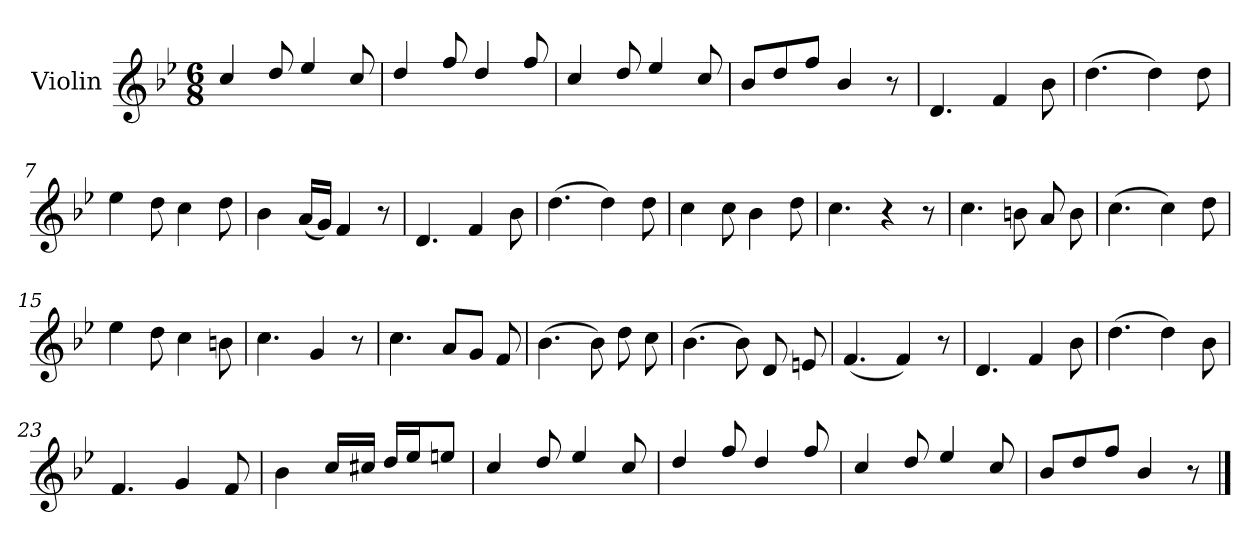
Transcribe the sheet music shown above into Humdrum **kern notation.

**kern	**dynam
*part1	*part1
*staff1	*staff1
*I"Violin	*
*I'Vln.	*
*clefG2	*
*k[b-e-]	*
*M6/8	*
=1	=1
4cc/	Allegro
8dd/	.
4ee-/	.
8cc/	.
=2	=2
4dd/	.
8ff/	.
4dd/	.
8ff/	.
=3	=3
4cc/	.
8dd/	.
4ee-/	.
8cc/	.
=4	=4
8b-/L	.
8dd/	.
8ff/J	.
4b-/	.
8r	.
=5	=5
4.d	.
4f	.
8b-	.
=6	=6
(4.dd	.
4dd)	.
8dd	.
=7	=7
4ee-	.
8dd	.
4cc	.
8dd	.
!!LO:LB:g=z
=8	=8
4b-	.
(16aLL	.
16gJJ)	.
4f	.
8r	.
=9	=9
4.d	.
4f	.
8b-	.
=10	=10
(4.dd	.
4dd)	.
8dd	.
=11	=11
4cc	.
8cc	.
4b-	.
8dd	.
=12	=12
4.cc	.
4r	.
8r	.
=13	=13
4.cc	.
(8bn	.
8a	.
8b	.
!!LO:LB:g=z
=14	=14
(4.cc	.
4cc)	.
8dd	.
=15	=15
4ee-	.
8dd	.
4cc	.
8bn	.
=16	=16
4.cc	.
4g	.
8r	.
=17	=17
4.cc	.
(8aL	.
8gJ	.
8f	.
=18	=18
(4.b-	.
8b-)	.
8dd	.
8cc	.
=19	=19
(4.b-	.
8b-)	.
8d	.
8en	.
=20	=20
(4.f	.
4f)	.
8r	.
!!LO:LB:g=z
=21	=21
4.d	.
4f	.
8b-	.
=22	=22
(4.dd	.
4dd)	.
8b-	.
=23	=23
4.f	.
4g	.
8f	.
=24	=24
4b-	.
16cc/LL	.
16cc#X/JJ	.
16dd/LL	.
16ee-/J	.
8een/J	.
=25	=25
4cc/	.
8dd/	.
4ee-/	.
8cc/	.
=26	=26
4dd/	.
8ff/	.
4dd/	.
8ff/	.
!!LO:LB:g=z
=27	=27
4cc/	.
8dd/	.
4ee-/	.
8cc/	.
=28	=28
8b-/L	.
8dd/	.
8ff/J	.
4b-/	.
8r	.
==	==
*-	*-
